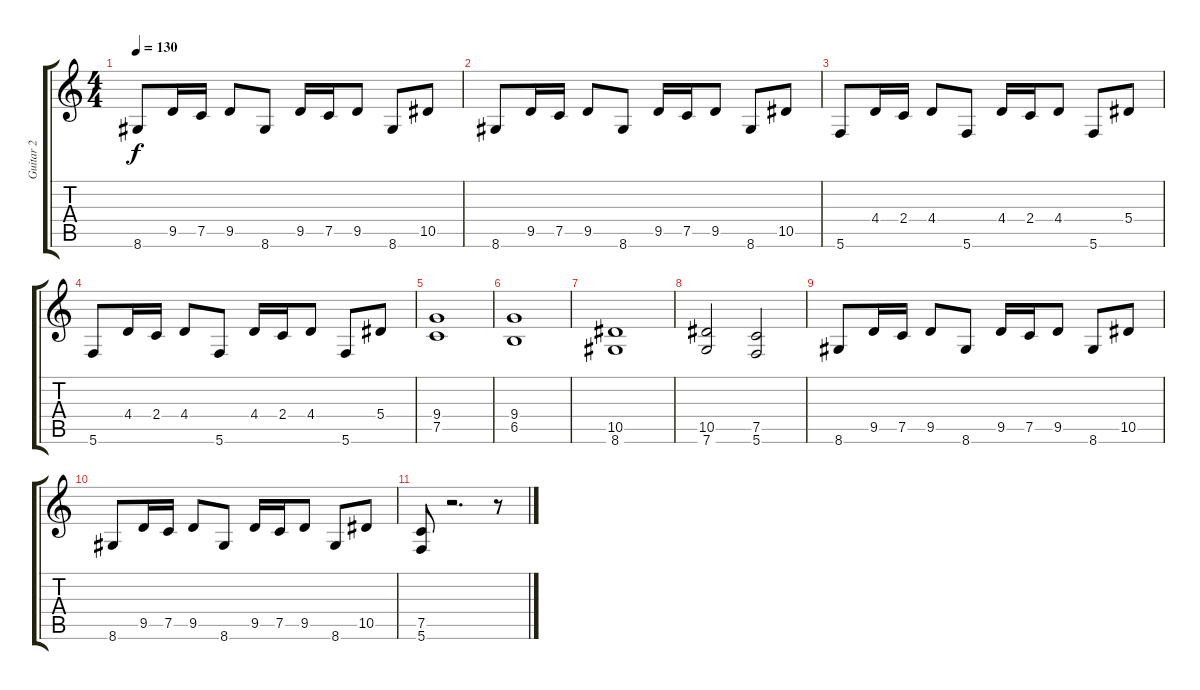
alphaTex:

\track ("Guitar 2" "Guitar 2") {instrument distortionguitar}
\staff {score tabs}
\tuning (C4 G3 Eb3 Bb2 F2 C2) {hide}
\ts (4 4)
\tempo 130
\clef g2
\ks c
8.6.8{dy f} 9.5.16 7.5.16 9.5.8 8.6.8 9.5.16 7.5.16 9.5.8 8.6.8 10.5.8 |
8.6.8 9.5.16 7.5.16 9.5.8 8.6.8 9.5.16 7.5.16 9.5.8 8.6.8 10.5.8 |
5.6.8 4.4.16 2.4.16 4.4.8 5.6.8 4.4.16 2.4.16 4.4.8 5.6.8 5.4.8 |
5.6.8 4.4.16 2.4.16 4.4.8 5.6.8 4.4.16 2.4.16 4.4.8 5.6.8 5.4.8 |
(9.4 7.5).1 |
(9.4 6.5).1 |
(10.5 8.6).1 |
(10.5 7.6).2 (7.5 5.6).2 |
8.6.8 9.5.16 7.5.16 9.5.8 8.6.8 9.5.16 7.5.16 9.5.8 8.6.8 10.5.8 |
8.6.8 9.5.16 7.5.16 9.5.8 8.6.8 9.5.16 7.5.16 9.5.8 8.6.8 10.5.8 |
(7.5 5.6).8 r.2{d} r.8
